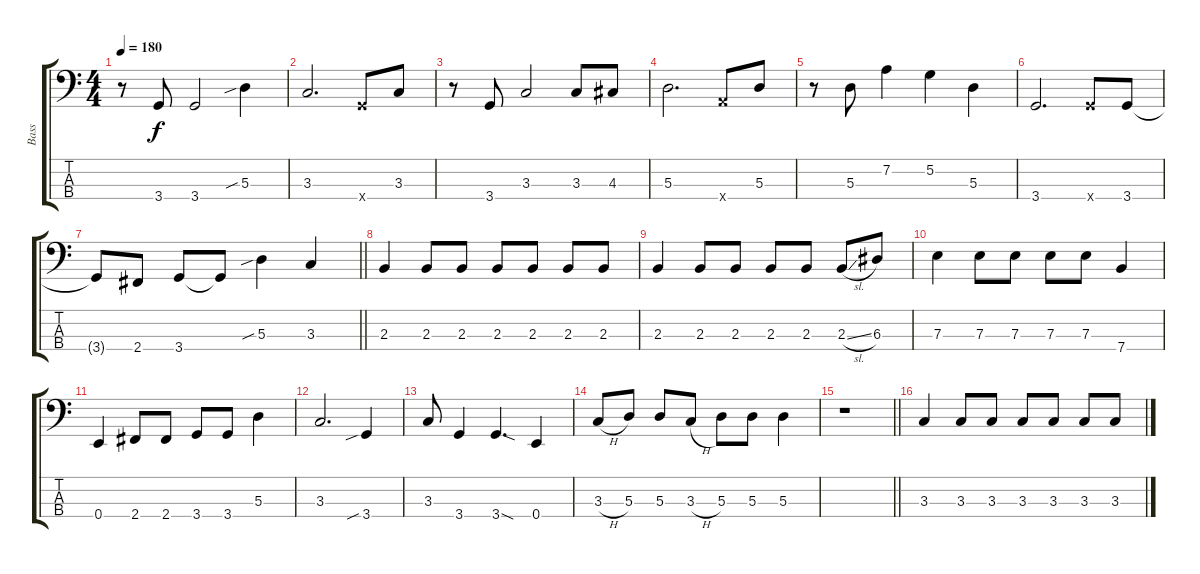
\track ("Bass" "Bass") {instrument electricbassfinger}
\staff {score tabs}
\tuning (G2 D2 A1 E1) {hide}
\ts (4 4)
\tempo 180
\clef f4
\ks c
r.8{dy f} 3.4.8 3.4.2 5.3{sib}.4 |
3.3.2{d} 3.4{x}.8 3.3.8 |
r.8 3.4.8 3.3.2 3.3.8 4.3.8 |
5.3.2{d} 5.4{x}.8 5.3.8 |
r.8 5.3.8 7.2.4 5.2.4 5.3.4 |
3.4.2{d} 3.4{x}.8 3.4.8 |
\barLineRight lightlight
3.4{t}.8 2.4.8 3.4.8 3.4{t}.8 5.3{sib}.4 3.3.4 |
2.3.4 2.3.8 2.3.8 2.3.8 2.3.8 2.3.8 2.3.8 |
2.3.4 2.3.8 2.3.8 2.3.8 2.3.8 2.3{sl}.8 6.3.8 |
7.3.4 7.3.8 7.3.8 7.3.8 7.3.8 7.4.4 |
0.4.4 2.4.8 2.4.8 3.4.8 3.4.8 5.3.4 |
3.3.2{d} 3.4{sib}.4 |
3.3.8 3.4.4 3.4{sod}.4{d} 0.4.4 |
3.3{h}.8 5.3.8 5.3.8 3.3{h}.8 5.3.8 5.3.8 5.3.4 |
\barLineRight lightlight
r.1 |
3.3.4 3.3.8 3.3.8 3.3.8 3.3.8 3.3.8 3.3.8
